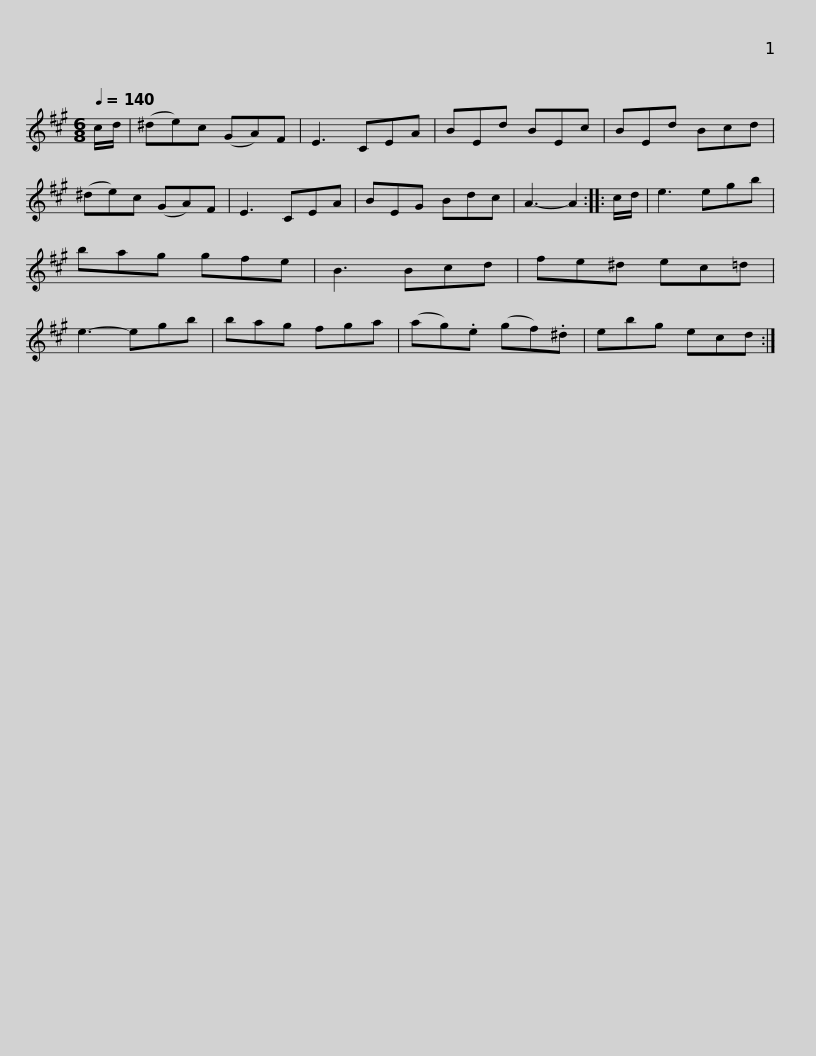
X:1
L:1/8
Q:1/4=140
M:6/8
I:linebreak $
K:A
V:1 treble
V:1
 c/d/ | (^de)c (GA)F | E3 CEA | BEd BEc | BEd Bcd | %5
 (^de)c (GA)F | E3 CEA | BEG Bdc |$ A3- A2 :: c/d/ | %10
 e3 egb | bag gfe | B3 Bcd | fe^d ec=d | e3- egb | %15
 bag fga |$ (ag).e (gf).^d | ebg ecd :| %18
